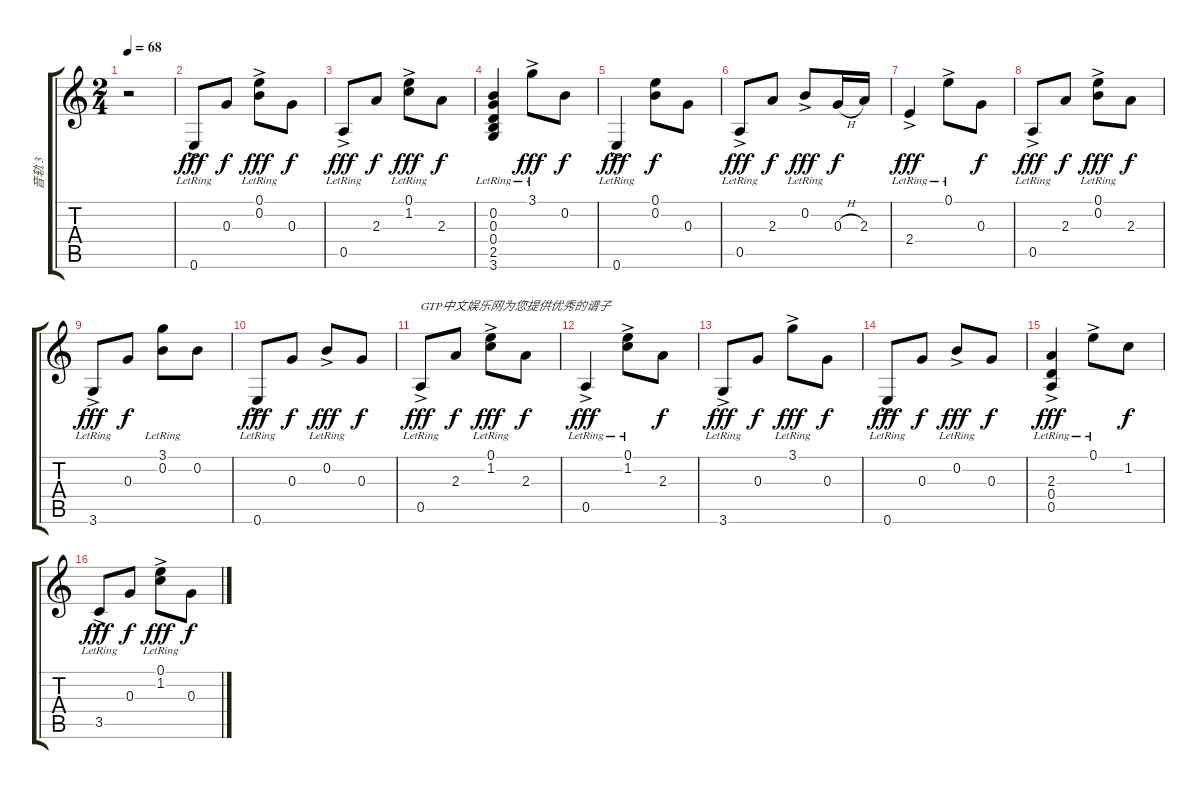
\track ("音轨 3" "音轨 3") {instrument acousticguitarsteel}
\staff {score tabs}
\tuning (E4 B3 G3 D3 A2 E2) {hide}
\ts (2 4)
\tempo 68
\clef g2
\ks c
r.2{dy fff instrument acousticguitarsteel} |
0.6{ac lr}.8{volume 12} 0.3.8{dy f volume 10} (0.1{ac lr} 0.2{lr}).8{dy fff} 0.3.8{dy f volume 10} |
0.5{ac lr}.8{dy fff} 2.3.8{dy f volume 10} (0.1{ac lr} 1.2{lr}).8{dy fff} 2.3.8{dy f volume 10} |
(0.2{lr} 0.3{lr} 0.4{lr} 2.5{lr} 3.6{lr}).4 3.1{ac lr}.8{dy fff} 0.2.8{dy f volume 10} |
0.6{ac lr}.4{dy fff} (0.1 0.2).8{dy f} 0.3.8{volume 10} |
0.5{ac lr}.8{dy fff} 2.3.8{dy f volume 10} 0.2{ac lr}.8{dy fff} 0.3{h}.16{dy f} 2.3.16 |
2.4{ac lr}.4{dy fff} 0.1{ac lr}.8 0.3.8{dy f volume 10} |
0.5{ac lr}.8{dy fff} 2.3.8{dy f volume 10} (0.1{lr} 0.2{ac lr}).8{dy fff} 2.3.8{dy f volume 10} |
3.6{ac lr}.8{dy fff} 0.3.8{dy f volume 10} (3.1{lr} 0.2{lr}).8 0.2.8{volume 11} |
0.6{ac lr}.8{dy fff} 0.3.8{dy f volume 10} 0.2{ac lr}.8{dy fff} 0.3.8{dy f volume 10} |
0.5{ac lr}.8{txt "GTP中文娱乐网为您提供优秀的谱子" dy fff} 2.3.8{dy f volume 10} (0.1{ac lr} 1.2{ac lr}).8{dy fff} 2.3.8{dy f volume 10} |
0.5{ac lr}.4{dy fff} (0.1 1.2{ac lr}).8 2.3.8{dy f volume 11} |
3.6{ac lr}.8{dy fff} 0.3.8{dy f volume 10} 3.1{ac lr}.8{dy fff} 0.3.8{dy f volume 10} |
0.6{ac lr}.8{dy fff} 0.3.8{dy f volume 10} 0.2{ac lr}.8{dy fff} 0.3.8{dy f volume 10} |
(2.3{ac lr} 0.4{ac lr} 0.5{ac lr}).4{dy fff} 0.1{ac lr}.8{volume 13} 1.2.8{dy f volume 11} |
3.5{ac lr}.8{dy fff} 0.3.8{dy f volume 10} (0.1{ac lr} 1.2).8{dy fff} 0.3.8{dy f volume 11}
